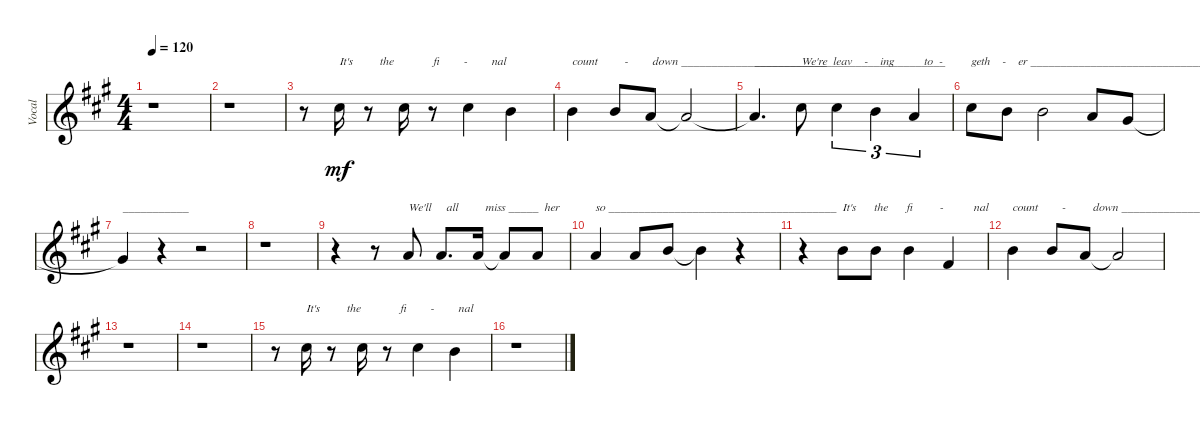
\track ("Vocal" "Vocal") {instrument synthbrass1}
\staff {score}
\tuning (E4 B3 G3 D3 A2 E2 B1) {hide}
\ts (4 4)
\tempo 120
\clef g2
\ks f#minor
r.1{dy mf} |
r.1 |
r.8 9.1.16{txt "It's         the             fi        -        nal"} r.8 9.1.16 r.8 9.1.4 7.1.4 |
7.1.4{txt "count         -        down ____________________________________________"} 7.1.8 5.1.8 5.1{t}.2 |
5.1{t}.4{d txt "____________"} 9.1.8{txt "We're  leav    -    ing          to  -"} 9.1.4{tu (3 2)} 7.1.4{tu (3 2)} 5.1.4{tu (3 2)} |
9.1.8{txt "geth    -    er ____________________________________________________"} 7.1.8 7.1.2 5.1.8 4.1.8 |
4.1{t}.4{txt "___________"} r.4 r.2 |
r.1 |
r.4 r.8 5.1.8{txt "We'll     all         miss _____  her"} 5.1.8{d} 5.1.16 5.1{t}.8 5.1.8 |
5.1.4{txt "so ______________________________________"} 5.1.8 7.1.8 7.1{t}.4 r.4 |
r.4 7.1.8{txt "It's      the      fi         -          nal "} 7.1.8 7.1.4 2.1.4 |
7.1.4{txt "count        -         down _________________________________________"} 7.1.8 5.1.8 5.1{t}.2 |
r.1 |
r.1 |
r.8 9.1.16{txt "It's         the             fi        -        nal"} r.8 9.1.16 r.8 9.1.4 7.1.4 |
r.1
